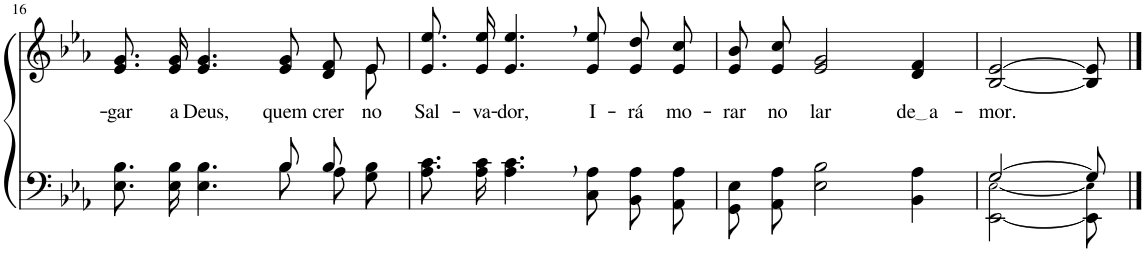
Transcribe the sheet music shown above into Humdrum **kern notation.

**kern	**kern	**text
*part2	*part1	*part1
*staff2	*staff1	*staff1
*I"Parte III e IV	*I"Parte I e II	*
!!LO:PB:g=z
*clefF4	*clefG2	*
*k[b-e-a-]	*k[b-e-a-]	*
*M4/4	*M4/4	*
=16	=16	=16
*^	*	*
!	!	!	!LO:LY:b
*	*	*^	*
2ryy	8.E-\ 8.B-\L	8.e-/ 8.g/L	2..ryy	-gar
!	!	!	!	!LO:LY:b
.	16E-\ 16B-\Jk	16e-/ 16g/Jk	.	a
!	!	!	!	!LO:LY:b
.	4.E-\ 4.B-\	4.e-/ 4.g/	.	Deus,
8ryy	.	.	.	.
!	!	!	!	!LO:LY:b
8B-/	8B-\	8e-/ 8g/	.	quem
!	!	!	!	!LO:LY:b
8B-/	8A-\L	8d/ 8f/L	.	crer
!	!	!	!	!LO:LY:b
8ryy	8G\ 8B-\J	8e-/J	8e-\	no
=17	=17	=17	=17	=17
!	!	!	!	!LO:LY:b
*v	*v	*	*	*
*	*v	*v	*
8.A-\ 8.c\L	8.e-/ 8.ee-/L	Sal-
!	!	!LO:LY:b
16A-\ 16c\Jk	16e-/ 16ee-/Jk	-va-
!	!	!LO:LY:b
4.A-\, 4.c\,	4.e-/, 4.ee-/,	-dor,
!	!	!LO:LY:b
8C\ 8A-\	8e-/ 8ee-/	I-
!	!	!LO:LY:b
8BB-\ 8A-\L	8e-/ 8dd/L	-rá
!	!	!LO:LY:b
8AA-\ 8A-\J	8e-/ 8cc/J	mo-
=18	=18	=18
!	!	!LO:LY:b
8GG\ 8E-\L	8e-/ 8b-/L	-rar
!	!	!LO:LY:b
8AA-\ 8A-\J	8e-/ 8cc/J	no
!	!	!LO:LY:b
2E-\ 2B-\	2e-/ 2g/	lar
!	!	!LO:LY:b
4BB-\ 4A-\	4d/ 4f/	de a
=19	=19	=19
*^	*	*
!	!	!	!LO:LY:b
[2G/	[2EE-\ [2E-!\	[2B-/ [2e-/	-mor.
8G/]	8EE-\] 8E-!\]	8B-/] 8e-/]	.
*v	*v	*	*
==	==	==
*-	*-	*-
